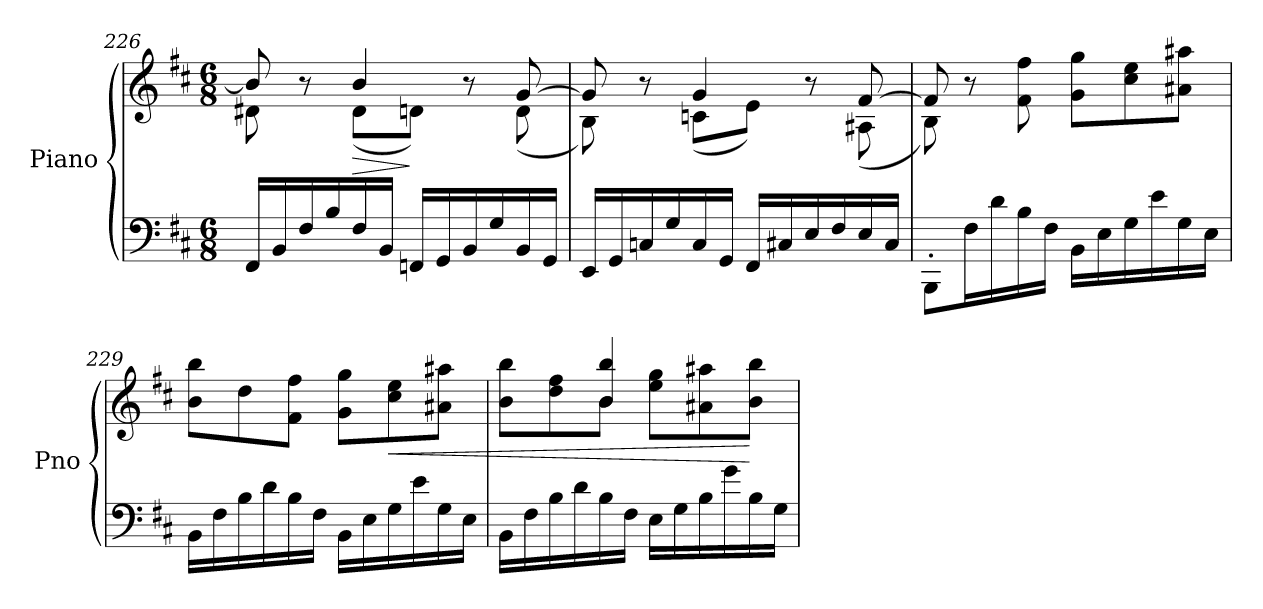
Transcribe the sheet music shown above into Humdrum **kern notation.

**kern	**kern	**dynam
*part1	*part1	*part1
*staff2	*staff1	*staff1/2
*I"Piano	*	*
*I'Pno	*	*
*clefF4	*clefG2	*
*k[f#c#]	*k[f#c#]	*
*M6/8	*M6/8	*
=226	=226	=226
*	*^	*
16FF#/LL	8b/]	8d#X\	.
16BB/	.	.	.
16F#/	8r	8ryy	.
16B/	.	.	.
!	!	!	!LO:HP:b
16F#/	4b/	(8d#\L	>
16BB/JJ	.	.	.
16FFn/LL	.	8dn\J)	]
16GG/	.	.	.
16BB/	8r	8ryy	.
16G/	.	.	.
16BB/	[8g/	(8d\	.
16GG/JJ	.	.	.
!!LO:LB:g=z	!!
=227	=227	=227	=227
16EE/LL	8g/]	8B\)	.
16GG/	.	.	.
16Cn/	8r	8ryy	.
16G/	.	.	.
16C/	4g/	(8cn\L	.
16GG/JJ	.	.	.
!	!	!	!LO:DY:a=2
16FF#/LL	.	8e\J)	other-dynamics
16C#X/	.	.	.
16E/	8r	8ryy	.
16F#/	.	.	.
16E/	[8f#/	(8A#X\	.
16C#/JJ	.	.	.
=228	=228	=228	=228
8BBB'/L	8f#/]	8B\)	.
16F#\L	8r	2ryy	.
16d\	.	.	.
16B\	8f#\ 8ff#\	.	.
16F#\JJ	.	.	.
16BB\LL	8g\ 8gg\L	.	.
16E\	.	.	.
16G\	8cc#\ 8ee\	.	.
16e\	.	.	.
16G\	8a#X\ 8aa#X\J	8ryy	.
16E\JJ	.	.	.
*	*v	*v	*
=229	=229	=229
16BB\LL	8b\ 8bb\L	.
16F#\	.	.
16B\	8dd\	.
16d\	.	.
16B\	8f#\ 8ff#\J	.
16F#\JJ	.	.
16BB\LL	8g\ 8gg\L	.
16E\	.	.
!	!	!LO:HP:b
16G\	8cc#\ 8ee\	<
16e\	.	.
16G\	8a#X\ 8aa#X\J	.
16E\JJ	.	.
=230	=230	=230
*	*^	*
16BB\LL	8b\ 8bb\L	4ryy	.
16F#\	.	.	.
16B\	8dd\ 8ff#\	.	.
16d\	.	.	.
16B\	8b\J	4b/ 4bb/	.
16F#\JJ	.	.	.
16E\LL	8ee\ 8gg\L	.	.
16G\	.	.	.
16B\	8a#X\ 8aa#X\	4ryy	.
16g\	.	.	.
16B\	8b\ 8bb\J	.	[
16G\JJ	.	.	.
*	*v	*v	*
=	=	=
*-	*-	*-
